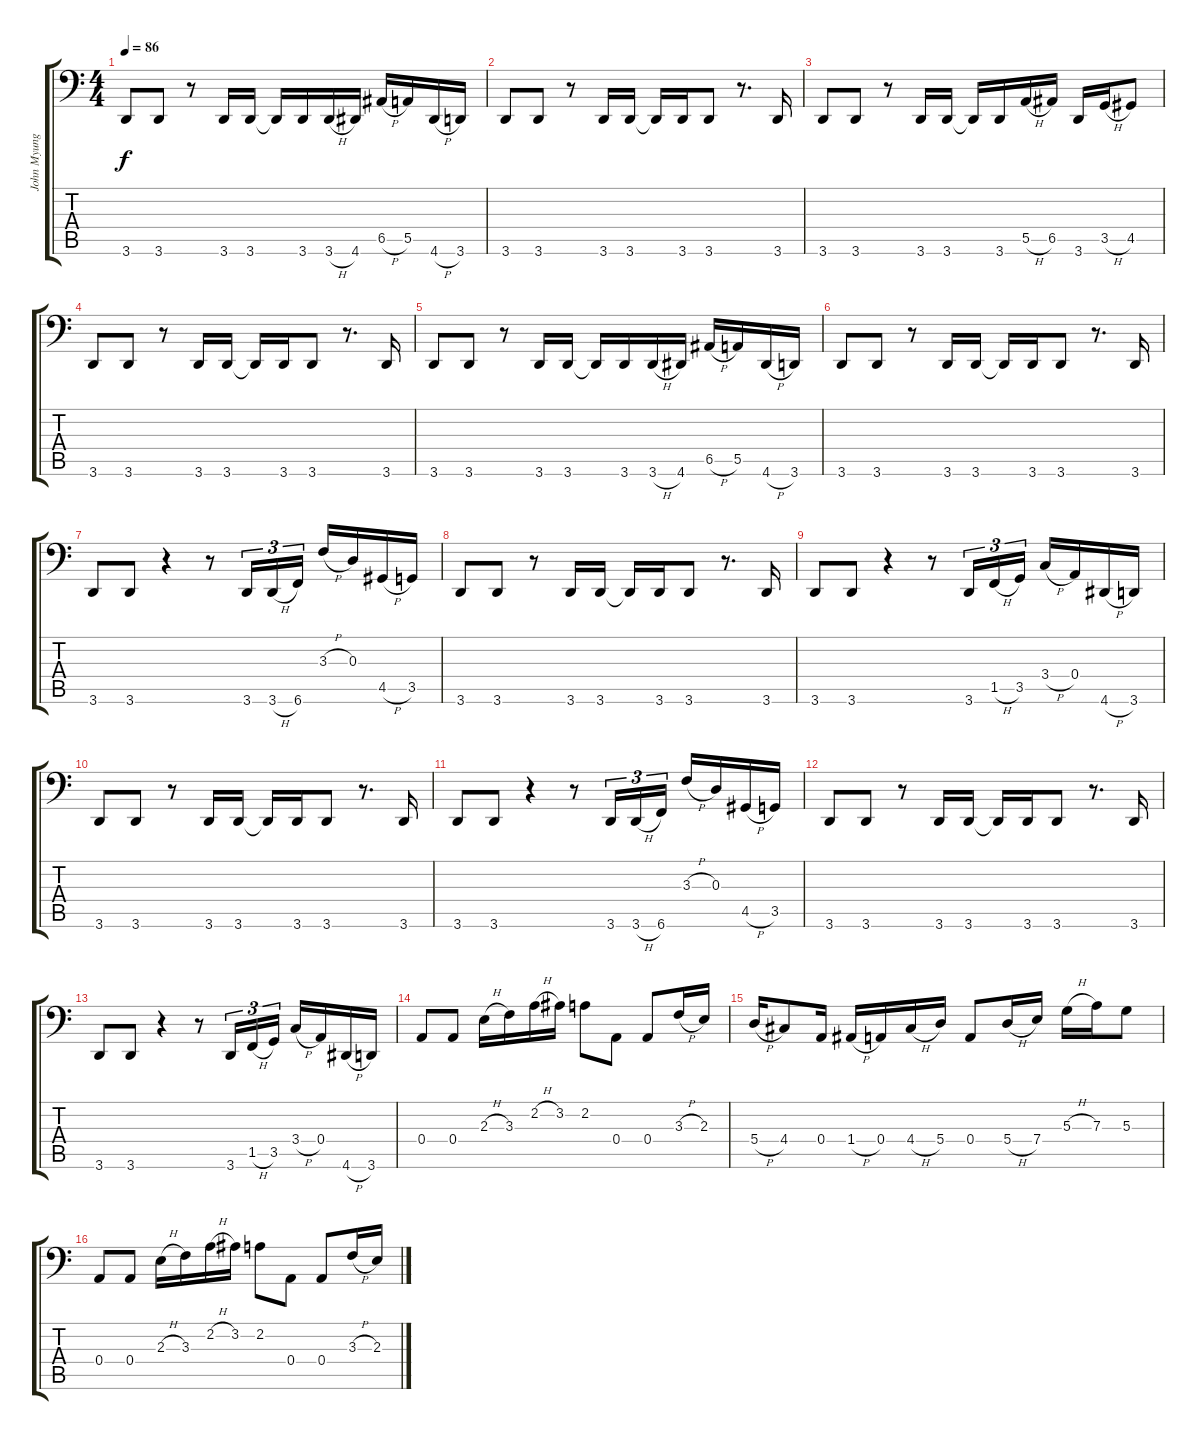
\track ("John Myung - 6 Strings Bass" "John Myung") {instrument electricbassfinger}
\staff {score tabs}
\tuning (C3 G2 D2 A1 E1 B0) {hide}
\ts (4 4)
\tempo 86
\clef f4
\ks c
3.6.8{dy f} 3.6.8 r.8 3.6.16 3.6.16 3.6{t}.16 3.6.16 3.6{h}.16 4.6.16 6.5{h}.16 5.5.16 4.6{h}.16 3.6.16 |
3.6.8 3.6.8 r.8 3.6.16 3.6.16 3.6{t}.16 3.6.16 3.6.8 r.8{d} 3.6.16 |
3.6.8 3.6.8 r.8 3.6.16 3.6.16 3.6{t}.16 3.6.16 5.5{h}.16 6.5.16 3.6.16 3.5{h}.16 4.5.8 |
3.6.8 3.6.8 r.8 3.6.16 3.6.16 3.6{t}.16 3.6.16 3.6.8 r.8{d} 3.6.16 |
3.6.8 3.6.8 r.8 3.6.16 3.6.16 3.6{t}.16 3.6.16 3.6{h}.16 4.6.16 6.5{h}.16 5.5.16 4.6{h}.16 3.6.16 |
3.6.8 3.6.8 r.8 3.6.16 3.6.16 3.6{t}.16 3.6.16 3.6.8 r.8{d} 3.6.16 |
3.6.8 3.6.8 r.4 r.8 3.6.16{tu (3 2)} 3.6{h}.16{tu (3 2)} 6.6.16{tu (3 2)} 3.3{h}.16 0.3.16 4.5{h}.16 3.5.16 |
3.6.8 3.6.8 r.8 3.6.16 3.6.16 3.6{t}.16 3.6.16 3.6.8 r.8{d} 3.6.16 |
3.6.8 3.6.8 r.4 r.8 3.6.16{tu (3 2)} 1.5{h}.16{tu (3 2)} 3.5.16{tu (3 2)} 3.4{h}.16 0.4.16 4.6{h}.16 3.6.16 |
3.6.8 3.6.8 r.8 3.6.16 3.6.16 3.6{t}.16 3.6.16 3.6.8 r.8{d} 3.6.16 |
3.6.8 3.6.8 r.4 r.8 3.6.16{tu (3 2)} 3.6{h}.16{tu (3 2)} 6.6.16{tu (3 2)} 3.3{h}.16 0.3.16 4.5{h}.16 3.5.16 |
3.6.8 3.6.8 r.8 3.6.16 3.6.16 3.6{t}.16 3.6.16 3.6.8 r.8{d} 3.6.16 |
3.6.8 3.6.8 r.4 r.8 3.6.16{tu (3 2)} 1.5{h}.16{tu (3 2)} 3.5.16{tu (3 2)} 3.4{h}.16 0.4.16 4.6{h}.16 3.6.16 |
0.4.8 0.4.8 2.3{h}.16 3.3.16 2.2{h}.16 3.2.16 2.2.8 0.4.8 0.4.8 3.3{h}.16 2.3.16 |
5.4{h}.16 4.4.8 0.4.16 1.4{h}.16 0.4.16 4.4{h}.16 5.4.16 0.4.8 5.4{h}.16 7.4.16 5.3{h}.16 7.3.16 5.3.8 |
0.4.8 0.4.8 2.3{h}.16 3.3.16 2.2{h}.16 3.2.16 2.2.8 0.4.8 0.4.8 3.3{h}.16 2.3.16
